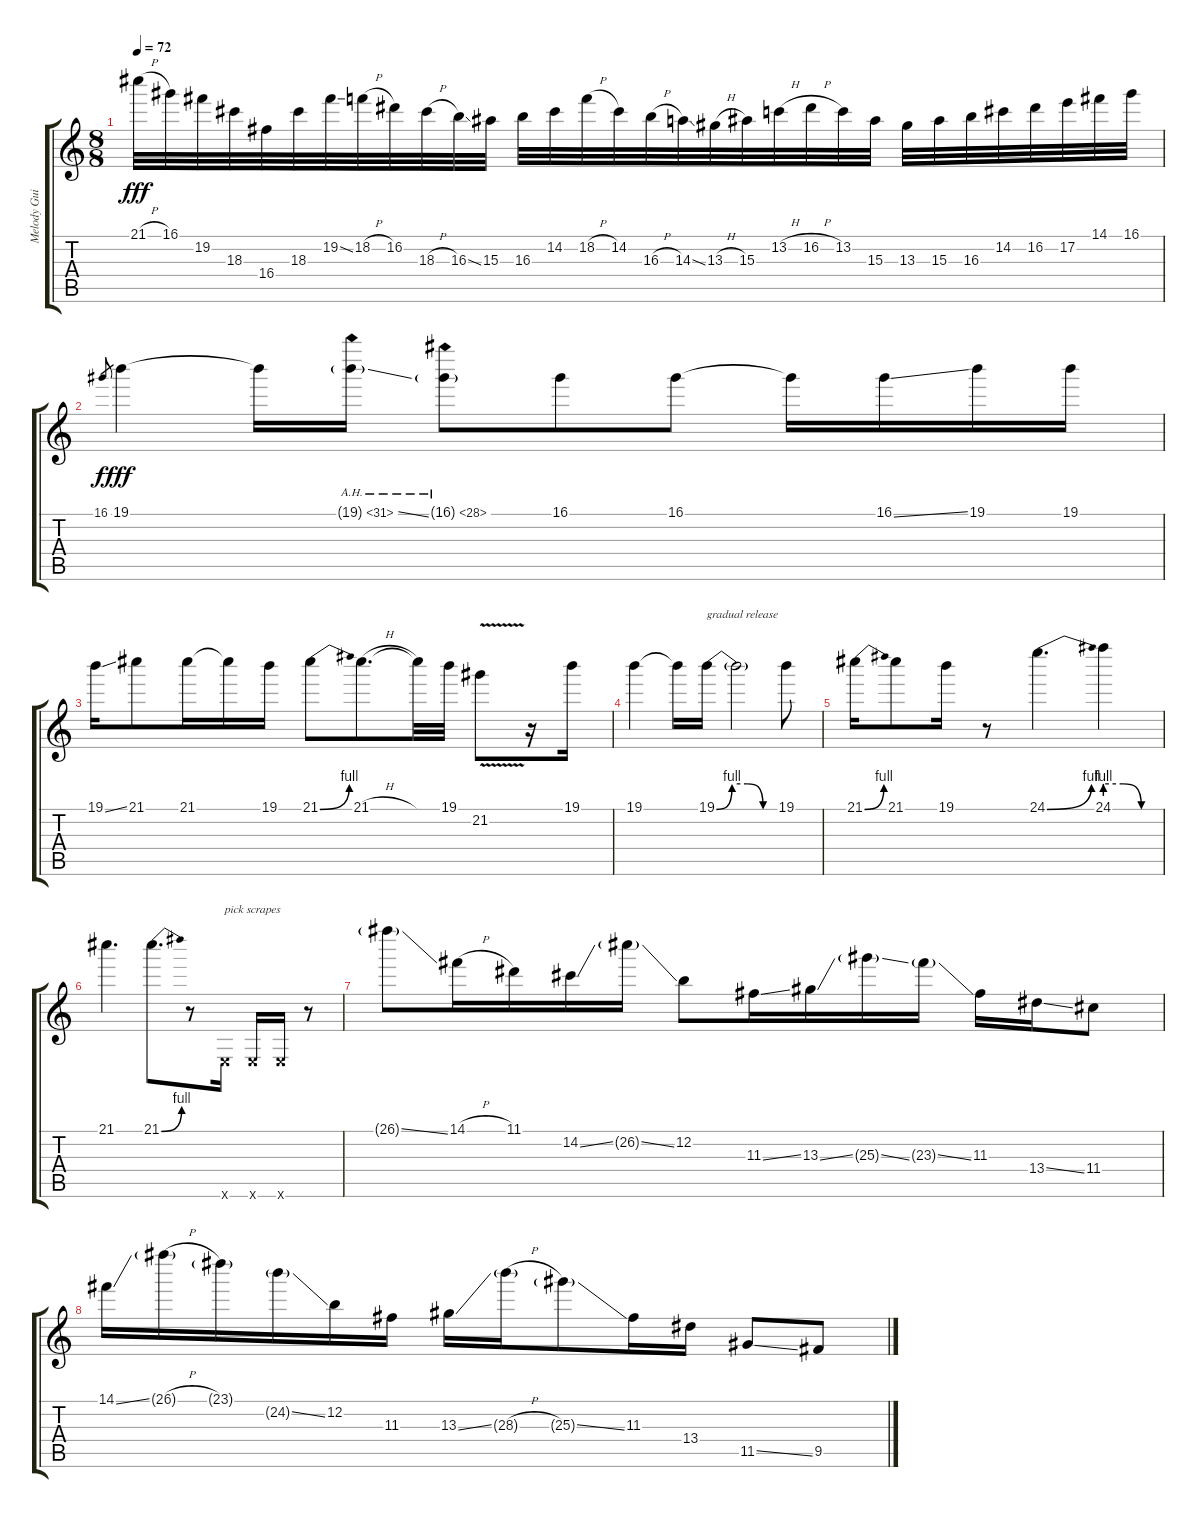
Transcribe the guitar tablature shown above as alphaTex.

\track ("Melody Guitar" "Melody Gui") {instrument distortionguitar}
\staff {score tabs}
\tuning (E4 B3 G3 D3 A2 E2) {hide}
\ts (8 8)
\tempo 72
\clef g2
\ks c
21.1{h}.32{dy fff} 16.1.32 19.2.32 18.3.32 16.4.32 18.3.32 19.2{ss}.32 18.2{h}.32 16.2.32 18.3{h}.32 16.3{ss}.32 15.3.32 16.3.32 14.2.32 18.2{h}.32 14.2.32 16.3{h}.32 14.3{ss}.32 13.3{h}.32 15.3.32 13.2{h}.32 16.2{h}.32 13.2.32 15.3.32 13.3.32 15.3.32 16.3.32 14.2.32 16.2.32 17.2.32 14.1.32 16.1.32 |
16.1.8{gr dy f} 19.1.4{dy fff} 19.1{t}.16 19.1{ah 12 ss g}.16 16.1{ah 12 g}.8 16.1.8 16.1.8 16.1{t}.16 16.1{ss}.16 19.1.16 19.1.16 |
19.1{ss}.16 21.1.8 21.1.16 21.1{t}.16 19.1.16 21.1{be (bend 0 0 60 4)}.8 21.1{h}.8{d} 21.1{t}.32 19.1.32 21.2{v}.8 r.16 19.1.16 |
19.1.4 19.1{t}.16 19.1{be (custom 0 0 15 4 30 4 45 0 60 0)}.16{txt "gradual release"} 19.1{t}.2 19.1.8 |
21.1{be (bend 0 0 60 4)}.16 21.1.8 19.1.16 r.8 24.1{be (bend 0 0 60 4)}.4{d} 24.1{be (custom 0 4 20 4 40 0 60 0)}.4 |
21.1.4{d} 21.1{be (bend 0 0 60 4)}.8{d} r.8 0.6{x}.16{txt "pick scrapes"} 0.6{x}.16 0.6{x}.16 r.8 |
26.1{ss g}.8 14.1{h}.16 11.1.16 14.2{ss}.16 26.2{ss g}.16 12.2.8 11.3{ss}.16 13.3{ss}.16 25.3{ss g}.16 23.3{ss g}.16 11.3.16 13.4{ss}.16 11.4.8 |
14.1{ss}.16 26.1{h g}.16 23.1{g}.16 24.2{ss g}.16 12.2.16 11.3.16 13.3{ss}.16 28.3{h g}.16 25.3{ss g}.8 11.3.16 13.4.16 11.5{ss}.8 9.5.8
